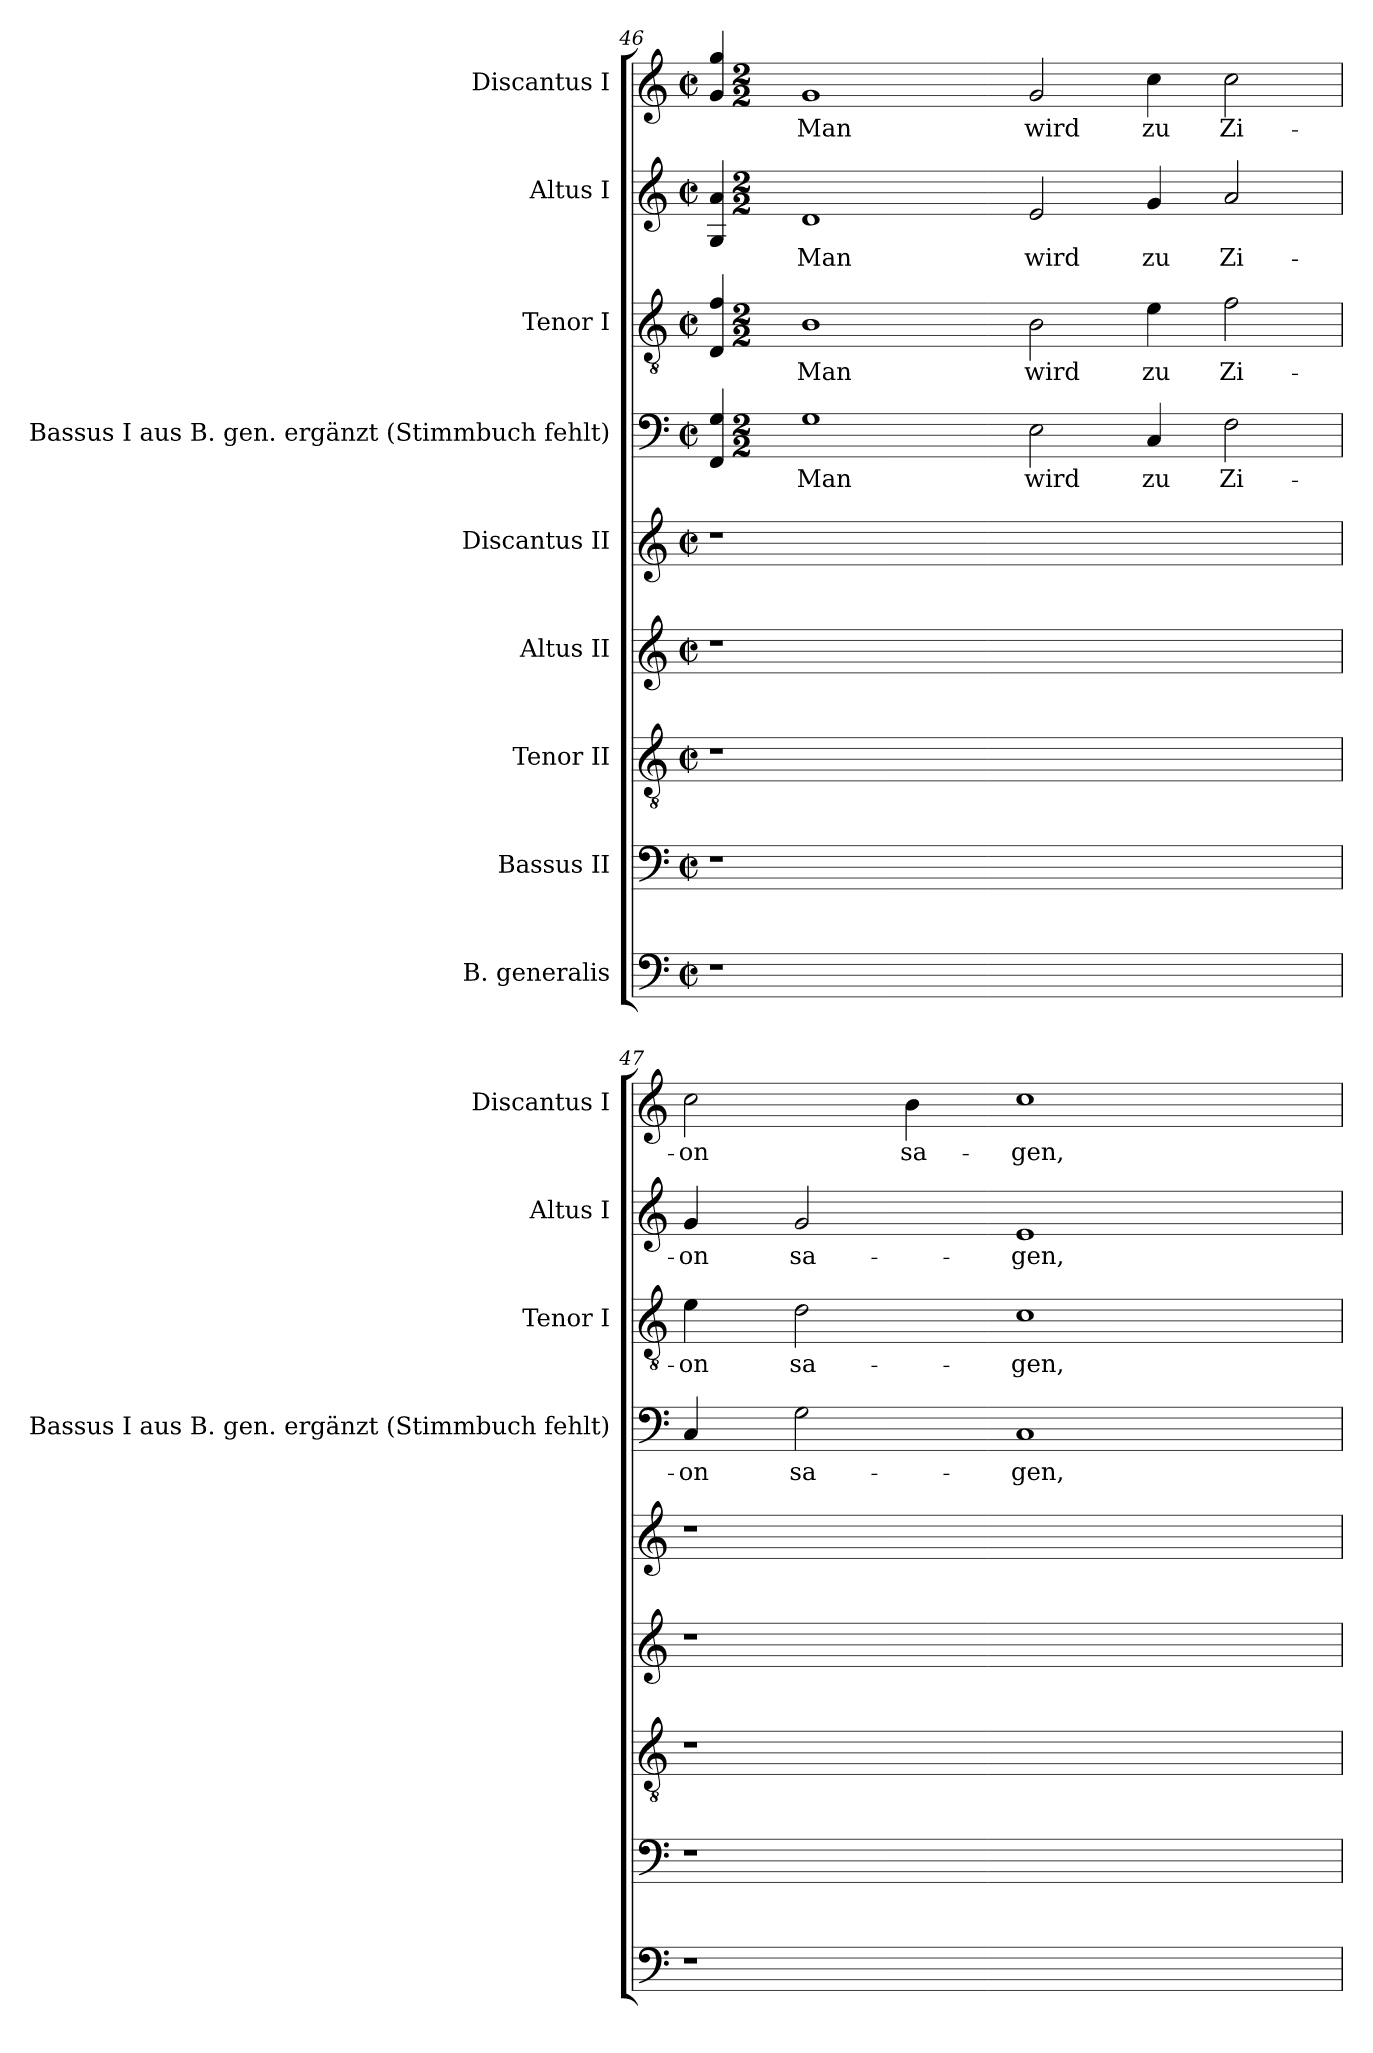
**kern	**kern	**kern	**kern	**kern	**kern	**text	**kern	**text	**kern	**text	**kern	**text
*part9	*part8	*part7	*part6	*part5	*part4	*part4	*part3	*part3	*part2	*part2	*part1	*part1
*staff9	*staff8	*staff7	*staff6	*staff5	*staff4	*staff4	*staff3	*staff3	*staff2	*staff2	*staff1	*staff1
*I"B. generalis	*I"Bassus II	*I"Tenor II	*I"Altus II	*I"Discantus II	*I"Bassus I aus B. gen. ergänzt  (Stimmbuch fehlt)	*	*I"Tenor I	*	*I"Altus I	*	*I"Discantus I	*
*	*	*	*	*	*I'Bassus I aus B. gen. ergänzt  (Stimmbuch fehlt)	*	*I'Tenor I	*	*I'Altus I	*	*I'Discantus I	*
!!LO:PB:g=z
*clefF4	*clefF4	*clefGv2	*clefG2	*clefG2	*clefF4	*	*clefGv2	*	*clefG2	*	*clefG2	*
*M2/2	*M2/2	*M2/2	*M2/2	*M2/2	*M2/2	*	*M2/2	*	*M2/2	*	*M2/2	*
*met(c|)	*met(c|)	*met(c|)	*met(c|)	*met(c|)	*met(c|)	*	*met(c|)	*	*met(c|)	*	*met(c|)	*
=46	=46	=46	=46	=46	=46	=46	=46	=46	=46	=46	=46	=46
1r	1r	1r	1r	1r	4FF/ 4G/	.	4f/ 4D/	.	4a/ 4G/	.	4gg/ 4g/	.
*	*	*	*	*	*M2/2	*	*M2/2	*	*M2/2	*	*M2/2	*
*	*	*	*	*	*met(c|)	*	*met(c|)	*	*met(c|)	*	*met(c|)	*
!	!	!	!	!	!	!LO:LY:b:cj	!	!LO:LY:b:cj	!	!LO:LY:b:cj	!	!LO:LY:b:cj
.	.	.	.	.	1G	Man	1B	-Man	1d	-Man	1g	Man
1.ryy	1.ryy	1.ryy	1.ryy	1.ryy	.	.	.	.	.	.	.	.
!	!	!	!	!	!	!LO:LY:b:cj	!	!LO:LY:b:cj	!	!LO:LY:b:cj	!	!LO:LY:b:cj
.	.	.	.	.	2E\	wird	2B\	wird	2e/	wird	2g/	wird
!	!	!	!	!	!	!LO:LY:b:cj	!	!LO:LY:b:cj	!	!LO:LY:b:cj	!	!LO:LY:b:cj
.	.	.	.	.	4C/	zu	4e\	zu	4g/	zu	4cc\	zu
!	!	!	!	!	!	!LO:LY:b:cj	!	!LO:LY:b:cj	!	!LO:LY:b:cj	!	!LO:LY:b:cj
.	.	.	.	.	2F\	Zi-	2f\	Zi-	2a/	Zi-	2cc\	Zi-
=47	=47	=47	=47	=47	=47	=47	=47	=47	=47	=47	=47	=47
!	!	!	!	!	!	!LO:LY:b:cj	!	!LO:LY:b:cj	!	!LO:LY:b:cj	!	!LO:LY:b:cj
1r	1r	1r	1r	1r	4C/	-on	4e\	-on	4g/	-on	2cc\	-on
!	!	!	!	!	!	!LO:LY:b:cj	!	!LO:LY:b:cj	!	!LO:LY:b:cj	!	!
.	.	.	.	.	2G\	sa-	2d\	sa-	2g/	sa-	.	.
!	!	!	!	!	!	!	!	!	!	!	!	!LO:LY:b:cj
.	.	.	.	.	.	.	.	.	.	.	4b\	sa-
!	!	!	!	!	!	!LO:LY:b:cj	!	!LO:LY:b:cj	!	!LO:LY:b:cj	!	!LO:LY:b:cj
.	.	.	.	.	1C	-gen,	1c	-gen,	1e	-gen,	1cc	-gen,
2.ryy	2.ryy	2.ryy	2.ryy	2.ryy	.	.	.	.	.	.	.	.
=	=	=	=	=	=	=	=	=	=	=	=	=
*-	*-	*-	*-	*-	*-	*-	*-	*-	*-	*-	*-	*-
